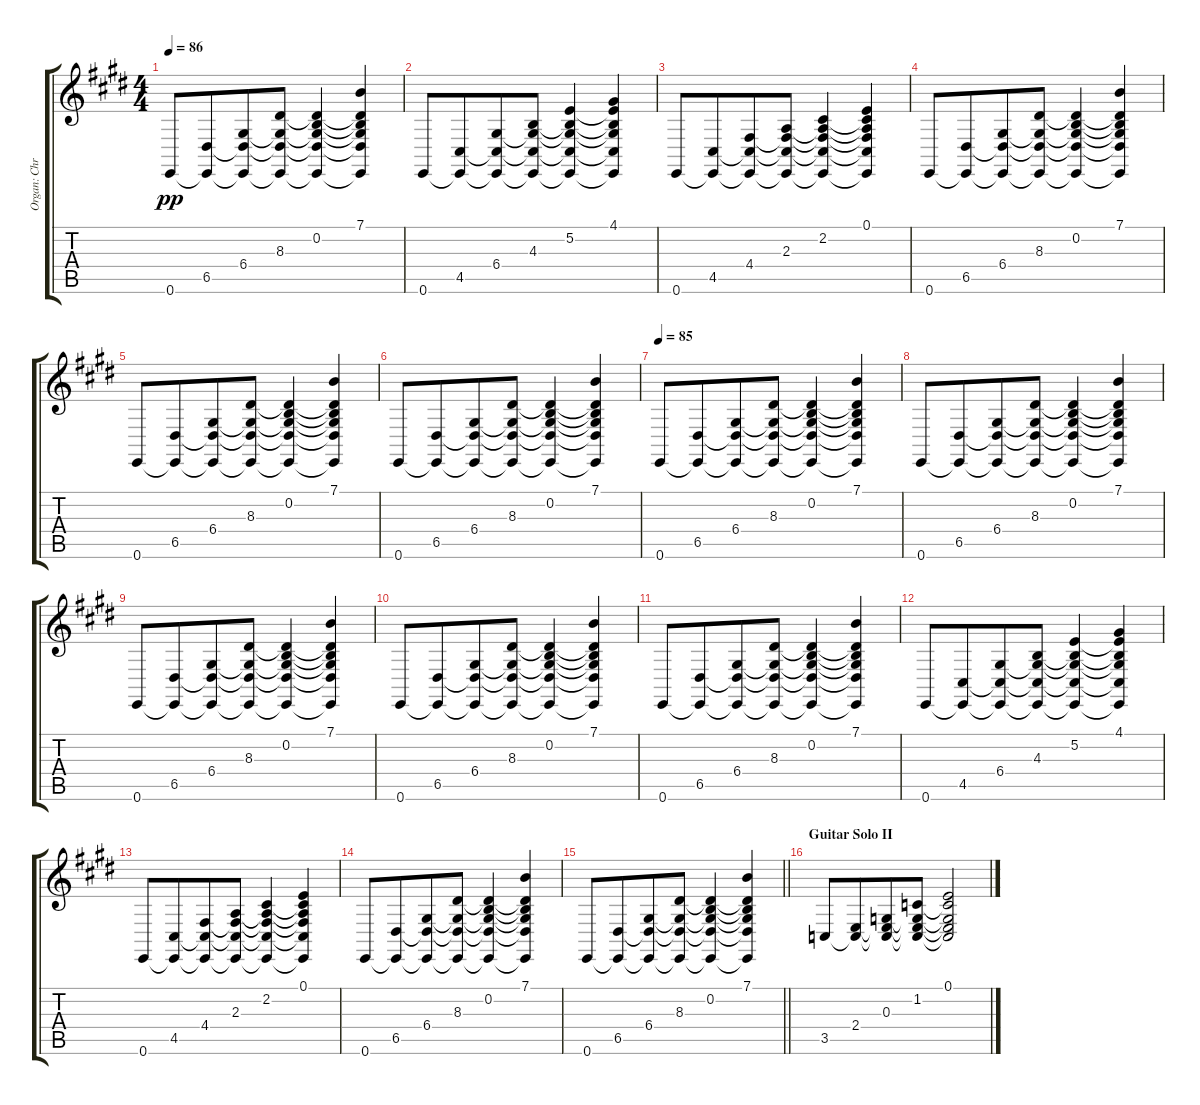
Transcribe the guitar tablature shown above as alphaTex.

\track ("Organ: Chris" "Organ: Chr") {instrument drawbarorgan}
\staff {score tabs}
\tuning (E4 B3 G3 D3 A2 E2) {hide}
\ts (4 4)
\tempo 86
\clef g2
\ks e
0.6.8{dy pp} (6.5 0.6{t}).8{beam merge} (6.4 6.5{t} 0.6{t}).8 (8.3 6.4{t} 6.5{t} 0.6{t}).8 (0.2 8.3{t} 6.4{t} 6.5{t} 0.6{t}).4 (7.1 0.2{t} 8.3{t} 6.4{t} 6.5{t} 0.6{t}).4 |
0.6.8 (4.5 0.6{t}).8{beam merge} (6.4 4.5{t} 0.6{t}).8 (4.3 6.4{t} 4.5{t} 0.6{t}).8 (5.2 4.3{t} 6.4{t} 4.5{t} 0.6{t}).4 (4.1 5.2{t} 4.3{t} 6.4{t} 4.5{t} 0.6{t}).4 |
0.6.8 (4.5 0.6{t}).8{beam merge} (4.4 4.5{t} 0.6{t}).8 (2.3 4.4{t} 4.5{t} 0.6{t}).8 (2.2 2.3{t} 4.4{t} 4.5{t} 0.6{t}).4 (0.1 2.2{t} 2.3{t} 4.4{t} 4.5{t} 0.6{t}).4 |
0.6.8 (6.5 0.6{t}).8{beam merge} (6.4 6.5{t} 0.6{t}).8 (8.3 6.4{t} 6.5{t} 0.6{t}).8 (0.2 8.3{t} 6.4{t} 6.5{t} 0.6{t}).4 (7.1 0.2{t} 8.3{t} 6.4{t} 6.5{t} 0.6{t}).4 |
0.6.8 (6.5 0.6{t}).8{beam merge} (6.4 6.5{t} 0.6{t}).8 (8.3 6.4{t} 6.5{t} 0.6{t}).8 (0.2 8.3{t} 6.4{t} 6.5{t} 0.6{t}).4 (7.1 0.2{t} 8.3{t} 6.4{t} 6.5{t} 0.6{t}).4 |
0.6.8 (6.5 0.6{t}).8{beam merge} (6.4 6.5{t} 0.6{t}).8 (8.3 6.4{t} 6.5{t} 0.6{t}).8 (0.2 8.3{t} 6.4{t} 6.5{t} 0.6{t}).4 (7.1 0.2{t} 8.3{t} 6.4{t} 6.5{t} 0.6{t}).4 |
\tempo 85
0.6.8 (6.5 0.6{t}).8{beam merge} (6.4 6.5{t} 0.6{t}).8 (8.3 6.4{t} 6.5{t} 0.6{t}).8 (0.2 8.3{t} 6.4{t} 6.5{t} 0.6{t}).4 (7.1 0.2{t} 8.3{t} 6.4{t} 6.5{t} 0.6{t}).4 |
0.6.8 (6.5 0.6{t}).8{beam merge} (6.4 6.5{t} 0.6{t}).8 (8.3 6.4{t} 6.5{t} 0.6{t}).8 (0.2 8.3{t} 6.4{t} 6.5{t} 0.6{t}).4 (7.1 0.2{t} 8.3{t} 6.4{t} 6.5{t} 0.6{t}).4 |
0.6.8 (6.5 0.6{t}).8{beam merge} (6.4 6.5{t} 0.6{t}).8 (8.3 6.4{t} 6.5{t} 0.6{t}).8 (0.2 8.3{t} 6.4{t} 6.5{t} 0.6{t}).4 (7.1 0.2{t} 8.3{t} 6.4{t} 6.5{t} 0.6{t}).4 |
0.6.8 (6.5 0.6{t}).8{beam merge} (6.4 6.5{t} 0.6{t}).8 (8.3 6.4{t} 6.5{t} 0.6{t}).8 (0.2 8.3{t} 6.4{t} 6.5{t} 0.6{t}).4 (7.1 0.2{t} 8.3{t} 6.4{t} 6.5{t} 0.6{t}).4 |
0.6.8 (6.5 0.6{t}).8{beam merge} (6.4 6.5{t} 0.6{t}).8 (8.3 6.4{t} 6.5{t} 0.6{t}).8 (0.2 8.3{t} 6.4{t} 6.5{t} 0.6{t}).4 (7.1 0.2{t} 8.3{t} 6.4{t} 6.5{t} 0.6{t}).4 |
0.6.8 (4.5 0.6{t}).8{beam merge} (6.4 4.5{t} 0.6{t}).8 (4.3 6.4{t} 4.5{t} 0.6{t}).8 (5.2 4.3{t} 6.4{t} 4.5{t} 0.6{t}).4 (4.1 5.2{t} 4.3{t} 6.4{t} 4.5{t} 0.6{t}).4 |
0.6.8 (4.5 0.6{t}).8{beam merge} (4.4 4.5{t} 0.6{t}).8 (2.3 4.4{t} 4.5{t} 0.6{t}).8 (2.2 2.3{t} 4.4{t} 4.5{t} 0.6{t}).4 (0.1 2.2{t} 2.3{t} 4.4{t} 4.5{t} 0.6{t}).4 |
0.6.8 (6.5 0.6{t}).8{beam merge} (6.4 6.5{t} 0.6{t}).8 (8.3 6.4{t} 6.5{t} 0.6{t}).8 (0.2 8.3{t} 6.4{t} 6.5{t} 0.6{t}).4 (7.1 0.2{t} 8.3{t} 6.4{t} 6.5{t} 0.6{t}).4 |
\barLineRight lightlight
0.6.8 (6.5 0.6{t}).8{beam merge} (6.4 6.5{t} 0.6{t}).8 (8.3 6.4{t} 6.5{t} 0.6{t}).8 (0.2 8.3{t} 6.4{t} 6.5{t} 0.6{t}).4 (7.1 0.2{t} 8.3{t} 6.4{t} 6.5{t} 0.6{t}).4 |
\section ("" "Guitar Solo II")
3.5.8 (2.4 3.5{t}).8{beam merge} (0.3 2.4{t} 3.5{t}).8 (1.2 0.3{t} 2.4{t} 3.5{t}).8 (0.1 1.2{t} 0.3{t} 2.4{t} 3.5{t}).2
